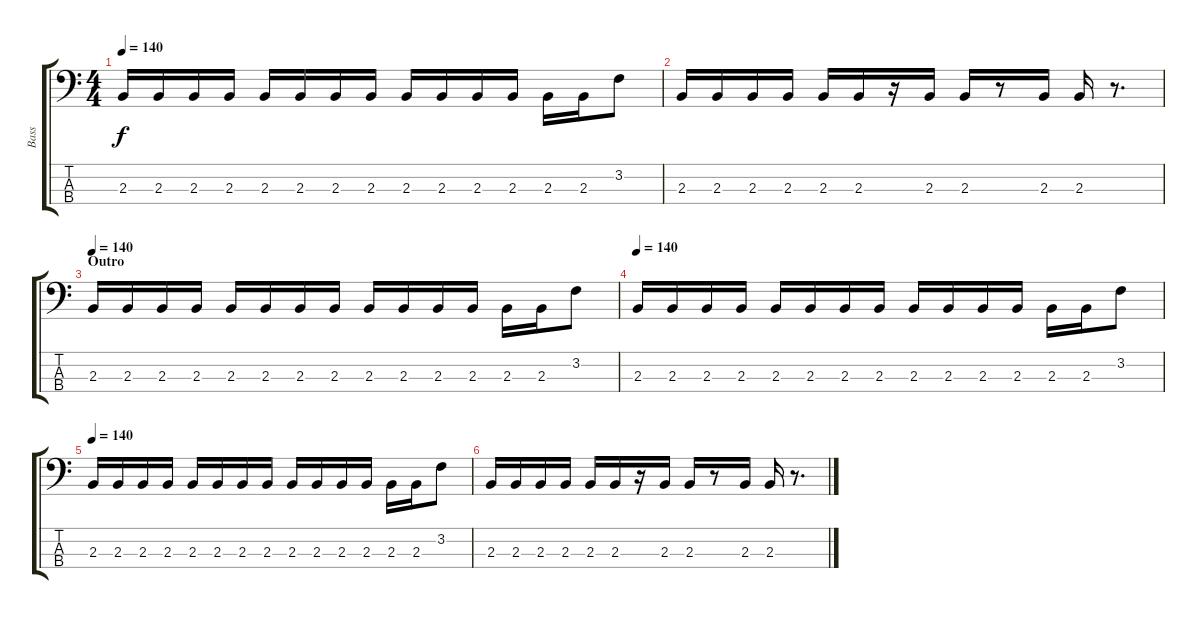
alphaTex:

\track ("Bass" "Bass") {instrument electricbasspick}
\staff {score tabs}
\tuning (G2 D2 A1 E1) {hide}
\ts (4 4)
\tempo 140
\clef f4
\ks c
2.3.16{dy f} 2.3.16 2.3.16 2.3.16 2.3.16 2.3.16 2.3.16 2.3.16 2.3.16 2.3.16 2.3.16 2.3.16 2.3.16 2.3.16 3.2.8 |
2.3.16 2.3.16 2.3.16 2.3.16 2.3.16 2.3.16 r.16 2.3.16 2.3.16 r.8 2.3.16 2.3.16 r.8{d} |
\section ("" "Outro")
\tempo 140
2.3.16 2.3.16 2.3.16 2.3.16 2.3.16 2.3.16 2.3.16 2.3.16 2.3.16 2.3.16 2.3.16 2.3.16 2.3.16 2.3.16 3.2.8 |
\tempo 140
2.3.16 2.3.16 2.3.16 2.3.16 2.3.16 2.3.16 2.3.16 2.3.16 2.3.16 2.3.16 2.3.16 2.3.16 2.3.16 2.3.16 3.2.8 |
\tempo 140
2.3.16 2.3.16 2.3.16 2.3.16 2.3.16 2.3.16 2.3.16 2.3.16 2.3.16 2.3.16 2.3.16 2.3.16 2.3.16 2.3.16 3.2.8 |
2.3.16 2.3.16 2.3.16 2.3.16 2.3.16 2.3.16 r.16 2.3.16 2.3.16 r.8 2.3.16 2.3.16 r.8{d}
